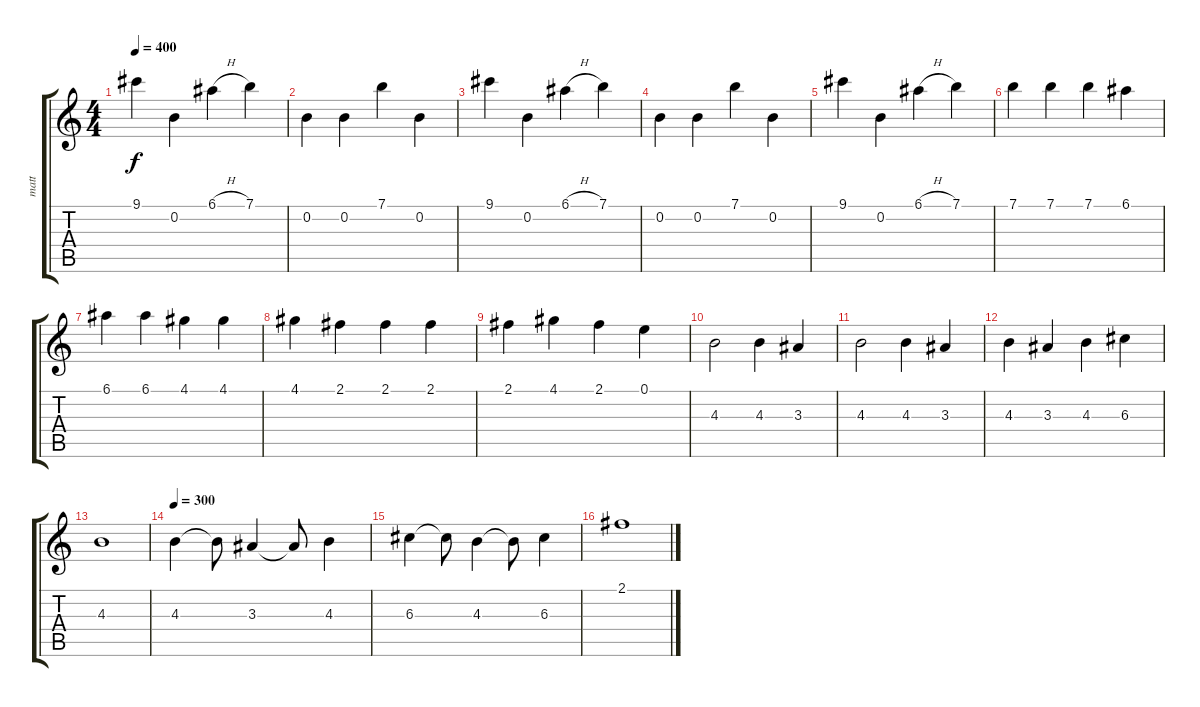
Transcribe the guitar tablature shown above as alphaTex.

\track ("matt" "matt") {instrument distortionguitar}
\staff {score tabs}
\tuning (E4 B3 G3 D3 A2 E2) {hide}
\ts (4 4)
\tempo 400
\clef g2
\ks c
9.1.4{dy f} 0.2.4 6.1{h}.4 7.1.4 |
0.2.4 0.2.4 7.1.4 0.2.4 |
9.1.4 0.2.4 6.1{h}.4 7.1.4 |
0.2.4 0.2.4 7.1.4 0.2.4 |
9.1.4 0.2.4 6.1{h}.4 7.1.4 |
7.1.4 7.1.4 7.1.4 6.1.4 |
6.1.4 6.1.4 4.1.4 4.1.4 |
4.1.4 2.1.4 2.1.4 2.1.4 |
2.1.4 4.1.4 2.1.4 0.1.4 |
4.3.2 4.3.4 3.3.4 |
4.3.2 4.3.4 3.3.4 |
4.3.4 3.3.4 4.3.4 6.3.4 |
4.3.1 |
\tempo 300
4.3.4 4.3{t}.8 3.3.4 3.3{t}.8 4.3.4 |
6.3.4 6.3{t}.8 4.3.4 4.3{t}.8 6.3.4 |
2.1.1
